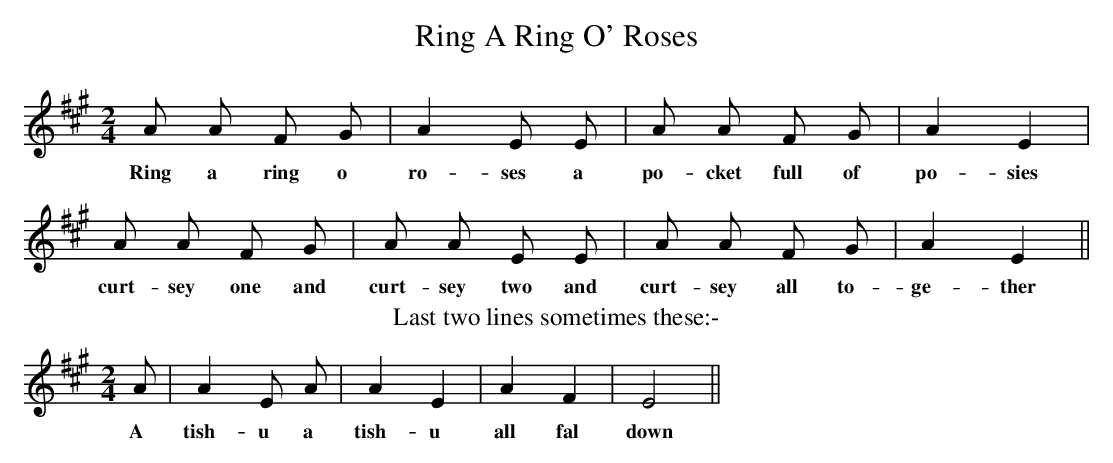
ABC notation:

X:1
T:Ring A Ring O' Roses
M:2/4
L:1/8
K:A
A A F G | A2 E E | A A F G | A2 E2 |
w:Ring a ring o ro-ses a po-cket full of po-sies
A A F G | A A E E | A A F G | A2 E2 ||
w:curt-sey one and curt-sey two and curt-sey all to-ge-ther
T:Last two lines sometimes these:-
A | A2 E A | A2 E2 | A2 F2 | E4 ||
w:A tish-u a tish-u all fal down
